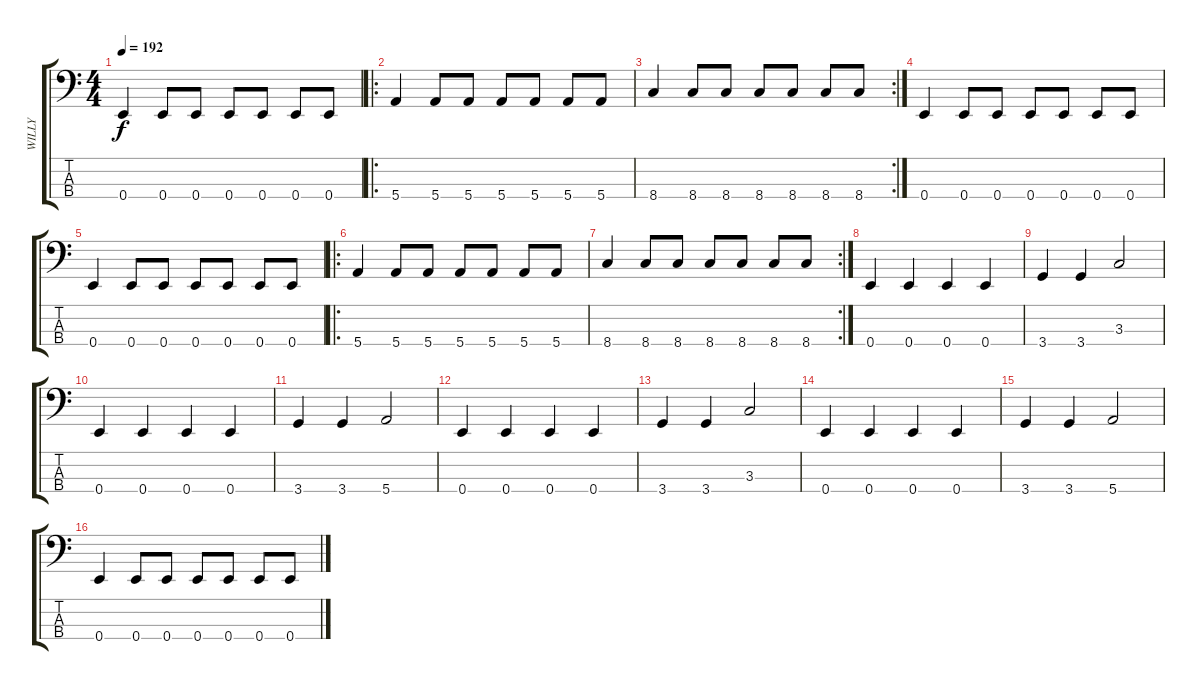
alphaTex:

\track ("WILLY" "WILLY") {instrument slapbass1}
\staff {score tabs}
\tuning (G2 D2 A1 E1) {hide}
\ts (4 4)
\tempo 192
\clef f4
\ks c
0.4.4{dy f} 0.4.8 0.4.8 0.4.8 0.4.8 0.4.8 0.4.8 |
\ro
5.4.4 5.4.8 5.4.8 5.4.8 5.4.8 5.4.8 5.4.8 |
\rc 2
8.4.4 8.4.8 8.4.8 8.4.8 8.4.8 8.4.8 8.4.8 |
0.4.4 0.4.8 0.4.8 0.4.8 0.4.8 0.4.8 0.4.8 |
0.4.4 0.4.8 0.4.8 0.4.8 0.4.8 0.4.8 0.4.8 |
\ro
5.4.4 5.4.8 5.4.8 5.4.8 5.4.8 5.4.8 5.4.8 |
\rc 2
8.4.4 8.4.8 8.4.8 8.4.8 8.4.8 8.4.8 8.4.8 |
0.4.4 0.4.4 0.4.4 0.4.4 |
3.4.4 3.4.4 3.3.2 |
0.4.4 0.4.4 0.4.4 0.4.4 |
3.4.4 3.4.4 5.4.2 |
0.4.4 0.4.4 0.4.4 0.4.4 |
3.4.4 3.4.4 3.3.2 |
0.4.4 0.4.4 0.4.4 0.4.4 |
3.4.4 3.4.4 5.4.2 |
0.4.4 0.4.8 0.4.8 0.4.8 0.4.8 0.4.8 0.4.8
